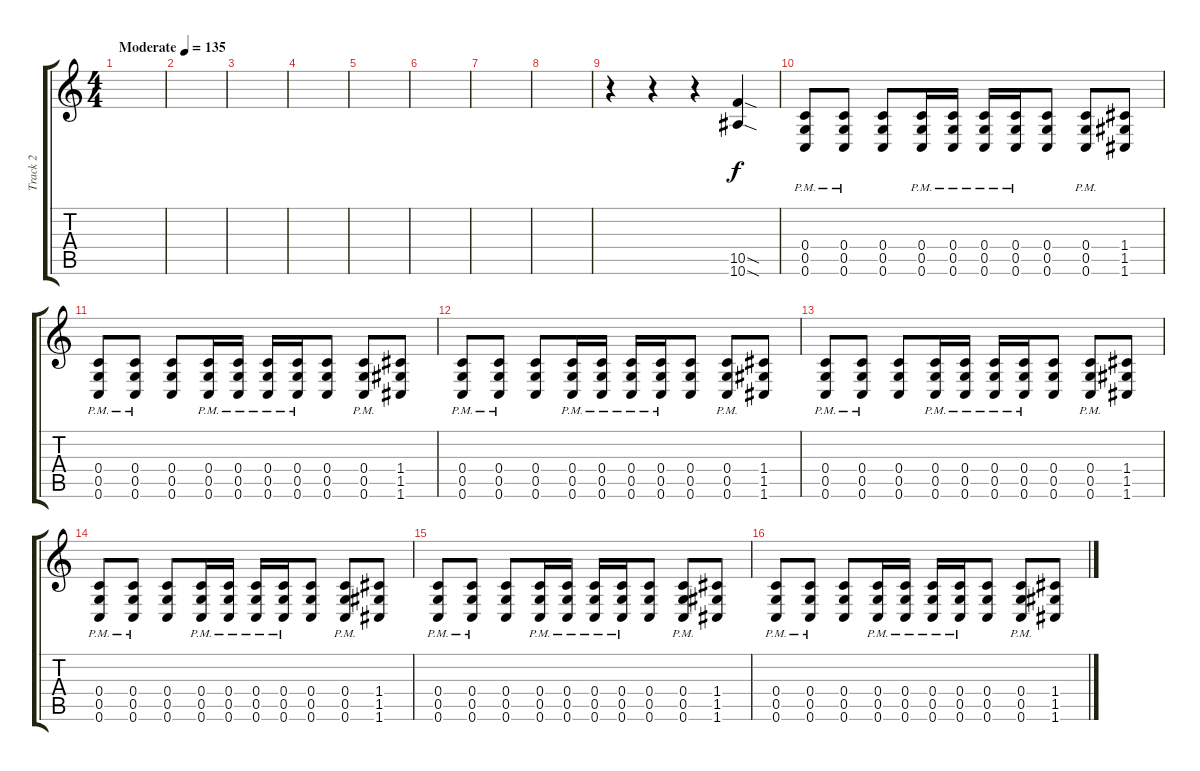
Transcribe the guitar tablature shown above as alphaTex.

\track ("Track 2" "Track 2") {instrument distortionguitar}
\staff {score tabs}
\tuning (D4 A3 F3 C3 G2 C2) {hide}
\ts (4 4)
\tempo (135 "Moderate")
\clef g2
\ks c
|
|
|
|
|
|
|
|
r.4 r.4 r.4 (10.5{sod} 10.6{sod}).4 |
(0.4 0.5{pm} 0.6).8 (0.4 0.5{pm} 0.6).8 (0.4 0.5 0.6).8 (0.4 0.5 0.6{pm}).16 (0.4 0.5 0.6{pm}).16 (0.4 0.5 0.6{pm}).16 (0.4 0.5 0.6{pm}).16 (0.4 0.5 0.6).8 (0.4 0.5{pm} 0.6).8 (1.4 1.5 1.6).8 |
(0.4 0.5{pm} 0.6).8 (0.4 0.5{pm} 0.6).8 (0.4 0.5 0.6).8 (0.4 0.5 0.6{pm}).16 (0.4 0.5 0.6{pm}).16 (0.4 0.5 0.6{pm}).16 (0.4 0.5 0.6{pm}).16 (0.4 0.5 0.6).8 (0.4 0.5{pm} 0.6).8 (1.4 1.5 1.6).8 |
(0.4 0.5{pm} 0.6).8 (0.4 0.5{pm} 0.6).8 (0.4 0.5 0.6).8 (0.4 0.5 0.6{pm}).16 (0.4 0.5 0.6{pm}).16 (0.4 0.5 0.6{pm}).16 (0.4 0.5 0.6{pm}).16 (0.4 0.5 0.6).8 (0.4 0.5{pm} 0.6).8 (1.4 1.5 1.6).8 |
(0.4 0.5{pm} 0.6).8 (0.4 0.5{pm} 0.6).8 (0.4 0.5 0.6).8 (0.4 0.5 0.6{pm}).16 (0.4 0.5 0.6{pm}).16 (0.4 0.5 0.6{pm}).16 (0.4 0.5 0.6{pm}).16 (0.4 0.5 0.6).8 (0.4 0.5{pm} 0.6).8 (1.4 1.5 1.6).8 |
(0.4 0.5{pm} 0.6).8 (0.4 0.5{pm} 0.6).8 (0.4 0.5 0.6).8 (0.4 0.5 0.6{pm}).16 (0.4 0.5 0.6{pm}).16 (0.4 0.5 0.6{pm}).16 (0.4 0.5 0.6{pm}).16 (0.4 0.5 0.6).8 (0.4 0.5{pm} 0.6).8 (1.4 1.5 1.6).8 |
(0.4 0.5{pm} 0.6).8 (0.4 0.5{pm} 0.6).8 (0.4 0.5 0.6).8 (0.4 0.5 0.6{pm}).16 (0.4 0.5 0.6{pm}).16 (0.4 0.5 0.6{pm}).16 (0.4 0.5 0.6{pm}).16 (0.4 0.5 0.6).8 (0.4 0.5{pm} 0.6).8 (1.4 1.5 1.6).8 |
(0.4 0.5{pm} 0.6).8 (0.4 0.5{pm} 0.6).8 (0.4 0.5 0.6).8 (0.4 0.5 0.6{pm}).16 (0.4 0.5 0.6{pm}).16 (0.4 0.5 0.6{pm}).16 (0.4 0.5 0.6{pm}).16 (0.4 0.5 0.6).8 (0.4 0.5{pm} 0.6).8 (1.4 1.5 1.6).8
